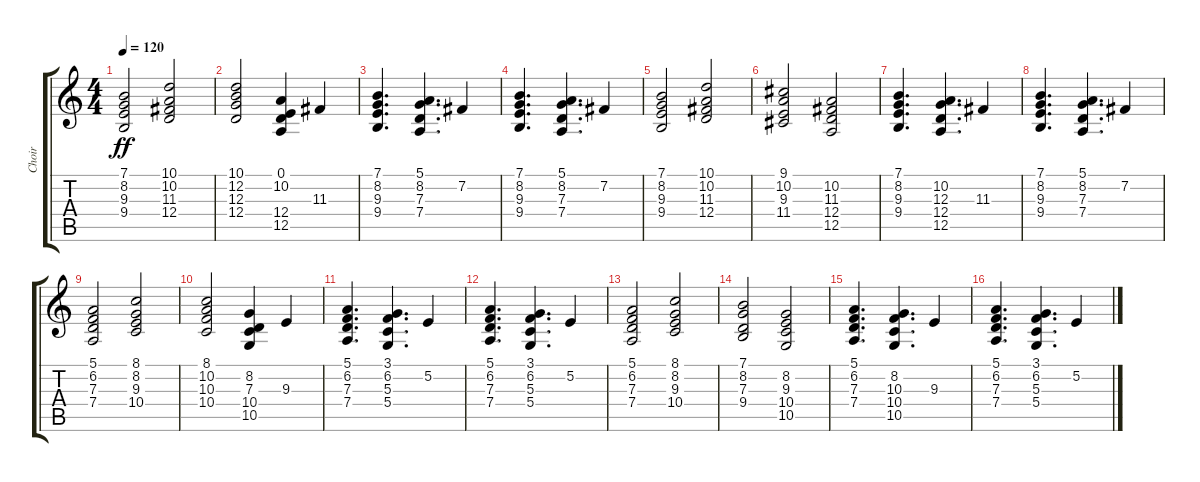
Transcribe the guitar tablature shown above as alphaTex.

\track ("Choir" "Choir") {instrument choiraahs}
\staff {score tabs}
\tuning (E4 B3 G3 D3 A2 D2) {hide}
\ts (4 4)
\tempo 120
\clef g2
\ks c
(7.1 8.2 9.3 9.4).2{dy ff instrument choiraahs} (10.1 10.2 11.3 12.4).2 |
(10.1 12.2 12.3 12.4).2 (0.1 10.2 12.4 12.5).4 11.3.4 |
(7.1 8.2 9.3 9.4).4{d} (5.1 8.2 7.3 7.4).4{d} 7.2.4 |
(7.1 8.2 9.3 9.4).4{d} (5.1 8.2 7.3 7.4).4{d} 7.2.4 |
(7.1 8.2 9.3 9.4).2 (10.1 10.2 11.3 12.4).2 |
(9.1 10.2 9.3 11.4).2 (10.2 11.3 12.4 12.5).2 |
(7.1 8.2 9.3 9.4).4{d} (10.2 12.3 12.4 12.5).4{d} 11.3.4 |
(7.1 8.2 9.3 9.4).4{d} (5.1 8.2 7.3 7.4).4{d} 7.2.4 |
(5.1 6.2 7.3 7.4).2 (8.1 8.2 9.3 10.4).2 |
(8.1 10.2 10.3 10.4).2 (8.2 7.3 10.4 10.5).4 9.3.4 |
(5.1 6.2 7.3 7.4).4{d} (3.1 6.2 5.3 5.4).4{d} 5.2.4 |
(5.1 6.2 7.3 7.4).4{d} (3.1 6.2 5.3 5.4).4{d} 5.2.4 |
(5.1 6.2 7.3 7.4).2 (8.1 8.2 9.3 10.4).2 |
(7.1 8.2 7.3 9.4).2 (8.2 9.3 10.4 10.5).2 |
(5.1 6.2 7.3 7.4).4{d} (8.2 10.3 10.4 10.5).4{d} 9.3.4 |
(5.1 6.2 7.3 7.4).4{d} (3.1 6.2 5.3 5.4).4{d} 5.2.4
